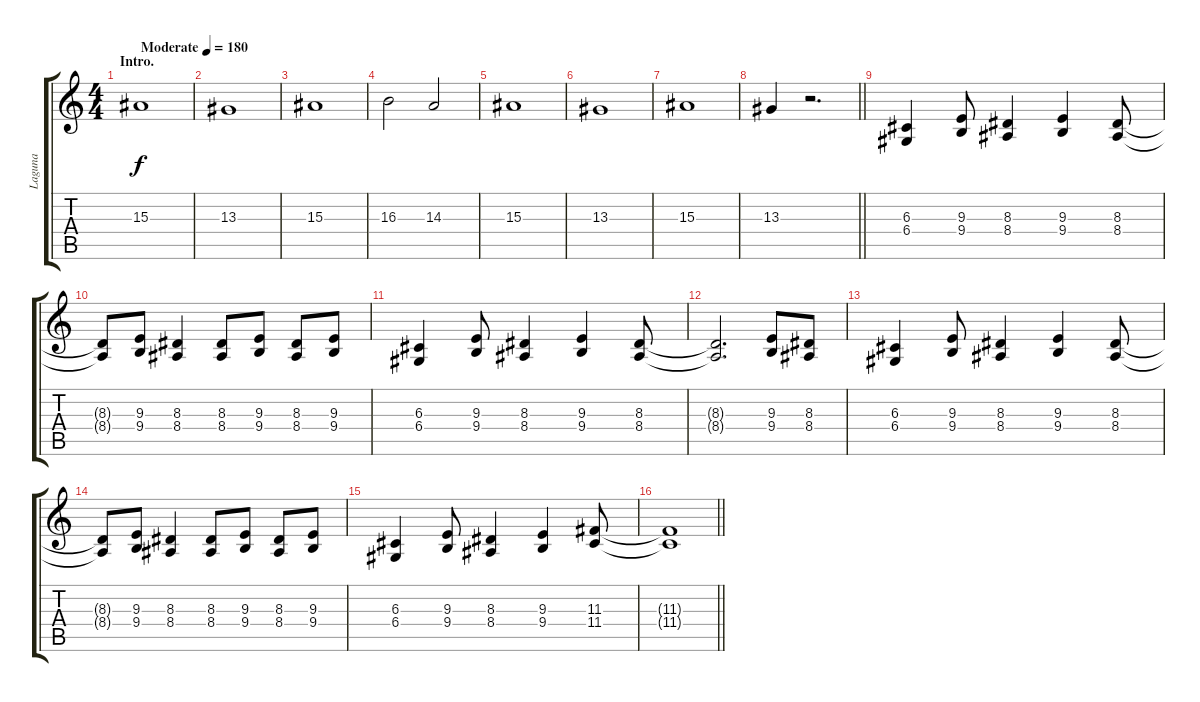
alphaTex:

\track ("Laguna" "Laguna") {instrument pad3polysynth}
\staff {score tabs}
\tuning (E4 B3 G3 D3 A2 E2) {hide}
\ts (4 4)
\section ("" "Intro.")
\tempo (180 "Moderate")
\clef g2
\ks c
15.3.1{dy f instrument pad2warm} |
13.3.1 |
15.3.1 |
16.3.2 14.3.2 |
15.3.1 |
13.3.1 |
15.3.1 |
\barLineRight lightlight
13.3.4 r.2{d} |
(6.3 6.4).4{instrument pad3polysynth} (9.3 9.4).8 (8.3 8.4).4 (9.3 9.4).4 (8.3 8.4).8 |
(8.3{t} 8.4{t}).8 (9.3 9.4).8 (8.3 8.4).4 (8.3 8.4).8 (9.3 9.4).8 (8.3 8.4).8 (9.3 9.4).8 |
(6.3 6.4).4 (9.3 9.4).8 (8.3 8.4).4 (9.3 9.4).4 (8.3 8.4).8 |
(8.3{t} 8.4{t}).2{d} (9.3 9.4).8 (8.3 8.4).8 |
(6.3 6.4).4 (9.3 9.4).8 (8.3 8.4).4 (9.3 9.4).4 (8.3 8.4).8 |
(8.3{t} 8.4{t}).8 (9.3 9.4).8 (8.3 8.4).4 (8.3 8.4).8 (9.3 9.4).8 (8.3 8.4).8 (9.3 9.4).8 |
(6.3 6.4).4 (9.3 9.4).8 (8.3 8.4).4 (9.3 9.4).4 (11.3 11.4).8 |
\barLineRight lightlight
(11.3{t} 11.4{t}).1
